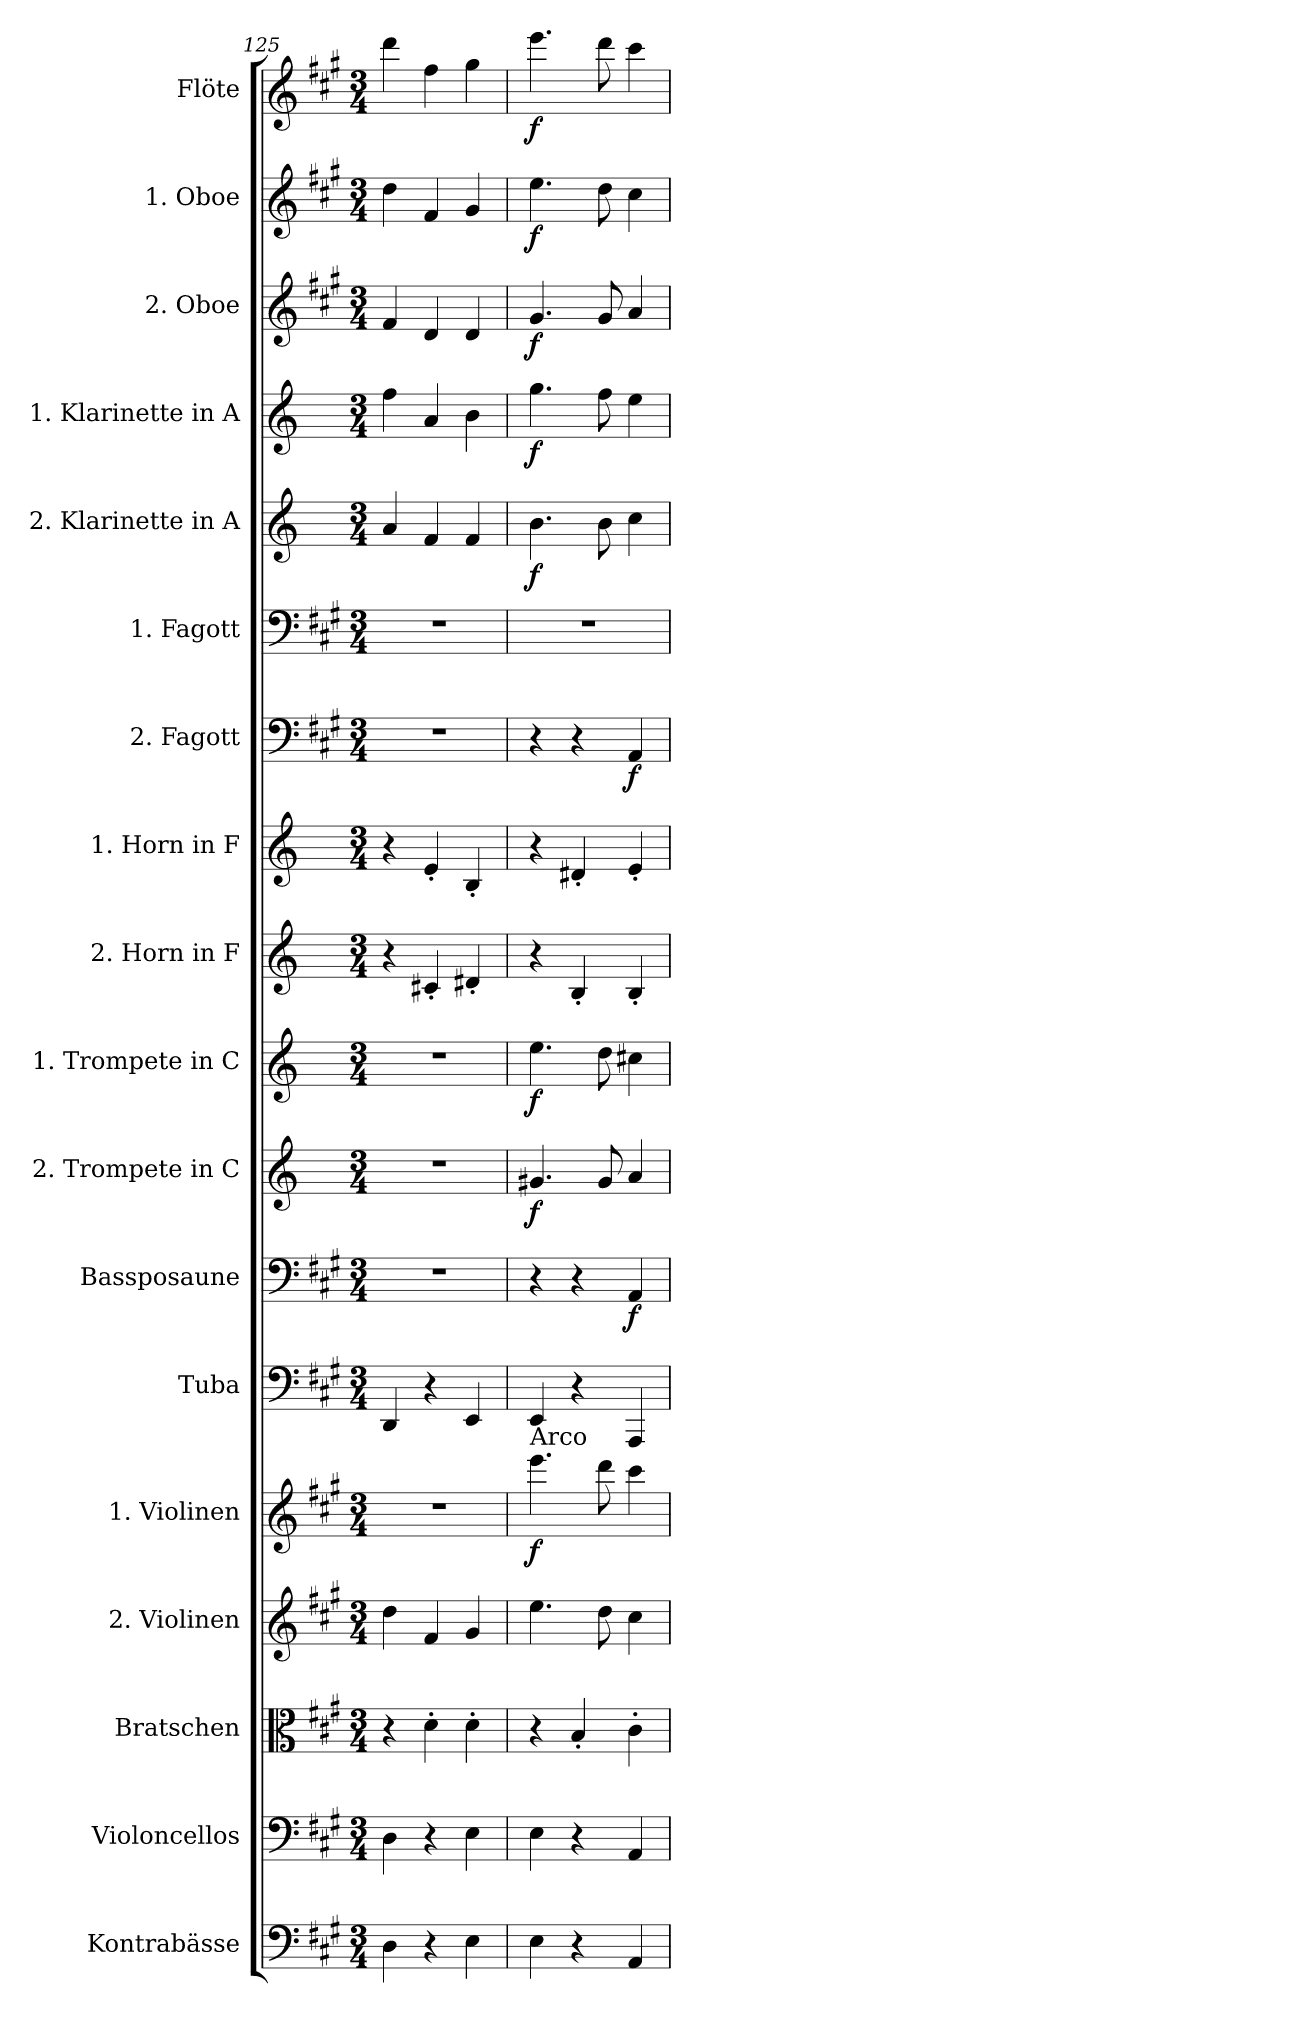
**kern	**kern	**kern	**kern	**kern	**dynam	**kern	**kern	**dynam	**kern	**dynam	**kern	**dynam	**kern	**kern	**kern	**dynam	**kern	**kern	**dynam	**kern	**dynam	**kern	**dynam	**kern	**dynam	**kern	**dynam
*part18	*part17	*part16	*part15	*part14	*part14	*part13	*part12	*part12	*part11	*part11	*part10	*part10	*part9	*part8	*part7	*part7	*part6	*part5	*part5	*part4	*part4	*part3	*part3	*part2	*part2	*part1	*part1
*staff18	*staff17	*staff16	*staff15	*staff14	*staff14	*staff13	*staff12	*staff12	*staff11	*staff11	*staff10	*staff10	*staff9	*staff8	*staff7	*staff7	*staff6	*staff5	*staff5	*staff4	*staff4	*staff3	*staff3	*staff2	*staff2	*staff1	*staff1
*I"Kontrabässe	*I"Violoncellos	*I"Bratschen	*I"2. Violinen	*I"1. Violinen	*	*I"Tuba	*I"Bassposaune	*	*I"2. Trompete in C	*	*I"1. Trompete in C	*	*I"2. Horn in F	*I"1. Horn in F	*I"2. Fagott	*	*I"1. Fagott	*I"2. Klarinette in A	*	*I"1. Klarinette in A	*	*I"2. Oboe	*	*I"1. Oboe	*	*I"Flöte	*
*I'Kbs.	*I'Vcs.	*I'Bran.	*I'2. Vln.	*I'1. Vln.	*	*I'Tba.	*I'B.psn.	*	*	*	*	*	*	*	*I'2. Fgt.	*	*I'1. Fgt.	*	*	*	*	*I'2. Ob.	*	*I'1. Ob.	*	*I'Fl.	*
*clefF4	*clefF4	*clefC3	*clefG2	*clefG2	*	*clefF4	*clefF4	*	*clefG2	*	*clefG2	*	*clefG2	*clefG2	*clefF4	*	*clefF4	*clefG2	*	*clefG2	*	*clefG2	*	*clefG2	*	*clefG2	*
*ITrd7c12	*	*	*	*	*	*	*	*	*	*	*	*	*ITrd4c7	*ITrd4c7	*	*	*	*ITrd2c3	*	*ITrd2c3	*	*	*	*	*	*	*
*k[f#c#g#]	*k[f#c#g#]	*k[f#c#g#]	*k[f#c#g#]	*k[f#c#g#]	*	*k[f#c#g#]	*k[f#c#g#]	*	*k[]	*	*k[]	*	*k[b-]	*k[b-]	*k[f#c#g#]	*	*k[f#c#g#]	*k[f#c#g#]	*	*k[f#c#g#]	*	*k[f#c#g#]	*	*k[f#c#g#]	*	*k[f#c#g#]	*
*M3/4	*M3/4	*M3/4	*M3/4	*M3/4	*	*M3/4	*M3/4	*	*M3/4	*	*M3/4	*	*M3/4	*M3/4	*M3/4	*	*M3/4	*M3/4	*	*M3/4	*	*M3/4	*	*M3/4	*	*M3/4	*
=125	=125	=125	=125	=125	=125	=125	=125	=125	=125	=125	=125	=125	=125	=125	=125	=125	=125	=125	=125	=125	=125	=125	=125	=125	=125	=125	=125
4DD\	4D\	4r	4dd\	2.r	.	4DD/	2.r	.	2.r	.	2.r	.	4r	4r	2.r	.	2.r	4f#/	.	4dd\	.	4f#/	.	4dd\	.	4ddd\	.
4r	4r	4d'\	4f#/	.	.	4r	.	.	.	.	.	.	4F#X'/	4A'/	.	.	.	4d/	.	4f#/	.	4d/	.	4f#/	.	4ff#\	.
4EE\	4E\	4d'\	4g#/	.	.	4EE/	.	.	.	.	.	.	4G#X'/	4E'/	.	.	.	4d/	.	4g#\	.	4d/	.	4g#/	.	4gg#\	.
=126	=126	=126	=126	=126	=126	=126	=126	=126	=126	=126	=126	=126	=126	=126	=126	=126	=126	=126	=126	=126	=126	=126	=126	=126	=126	=126	=126
!	!	!	!	!LO:TX:a:t=Arco	!	!	!	!	!	!	!	!	!	!	!	!	!	!	!	!	!	!	!	!	!	!	!
!	!	!	!	!	!LO:DY:b	!	!	!	!	!LO:DY:b	!	!LO:DY:b	!	!	!	!	!	!	!LO:DY:b	!	!LO:DY:b	!	!LO:DY:b	!	!LO:DY:b	!	!LO:DY:b
4EE\	4E\	4r	4.ee\	4.eee\	f	4EE/	4r	.	4.g#X/	f	4.ee\	f	4r	4r	4r	.	2.r	4.g#\	f	4.ee\	f	4.g#/	f	4.ee\	f	4.eee\	f
4r	4r	4B'/	.	.	.	4r	4r	.	.	.	.	.	4E'/	4G#X'/	4r	.	.	.	.	.	.	.	.	.	.	.	.
.	.	.	8dd\	8ddd\	.	.	.	.	8g#/	.	8dd\	.	.	.	.	.	.	8g#\	.	8dd\	.	8g#/	.	8dd\	.	8ddd\	.
!	!	!	!	!	!	!	!	!LO:DY:b	!	!	!	!	!	!	!	!LO:DY:b	!	!	!	!	!	!	!	!	!	!	!
4AAA/	4AA/	4c#'\	4cc#\	4ccc#\	.	4AAA/	4AA/	f	4a/	.	4cc#X\	.	4E'/	4A'/	4AA/	f	.	4a\	.	4cc#\	.	4a/	.	4cc#\	.	4ccc#\	.
=	=	=	=	=	=	=	=	=	=	=	=	=	=	=	=	=	=	=	=	=	=	=	=	=	=	=	=
*-	*-	*-	*-	*-	*-	*-	*-	*-	*-	*-	*-	*-	*-	*-	*-	*-	*-	*-	*-	*-	*-	*-	*-	*-	*-	*-	*-
